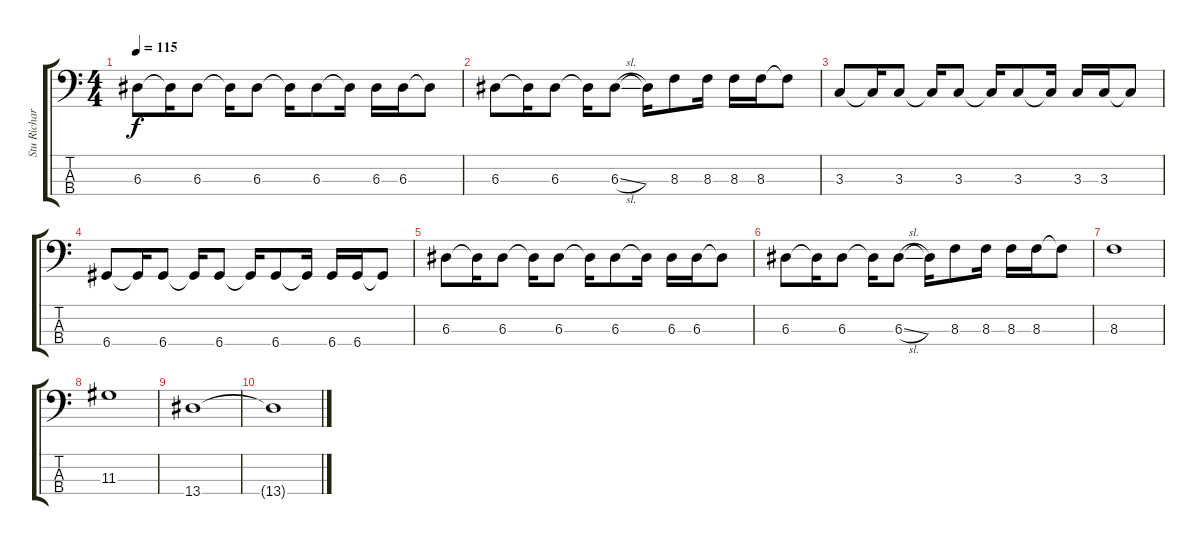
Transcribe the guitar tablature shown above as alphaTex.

\track ("Stu Richardson" "Stu Richar") {instrument electricbassfinger}
\staff {score tabs}
\tuning (G2 D2 A1 D1) {hide}
\ts (4 4)
\tempo 115
\clef f4
\ks c
6.3.8{dy f} 6.3{t}.16 6.3.8 6.3{t}.16 6.3.8 6.3{t}.16 6.3.8 6.3{t}.16 6.3.16 6.3.16 6.3{t}.8 |
6.3.8 6.3{t}.16 6.3.8 6.3{t}.16 6.3{sl}.8 6.3{t}.16 8.3.8 8.3.16 8.3.16 8.3.16 8.3{t}.8 |
3.3.8 3.3{t}.16 3.3.8 3.3{t}.16 3.3.8 3.3{t}.16 3.3.8 3.3{t}.16 3.3.16 3.3.16 3.3{t}.8 |
6.4.8 6.4{t}.16 6.4.8 6.4{t}.16 6.4.8 6.4{t}.16 6.4.8 6.4{t}.16 6.4.16 6.4.16 6.4{t}.8 |
6.3.8 6.3{t}.16 6.3.8 6.3{t}.16 6.3.8 6.3{t}.16 6.3.8 6.3{t}.16 6.3.16 6.3.16 6.3{t}.8 |
6.3.8 6.3{t}.16 6.3.8 6.3{t}.16 6.3{sl}.8 6.3{t}.16 8.3.8 8.3.16 8.3.16 8.3.16 8.3{t}.8 |
8.3.1 |
11.3.1 |
13.4.1{volume 0} |
13.4{t}.1
